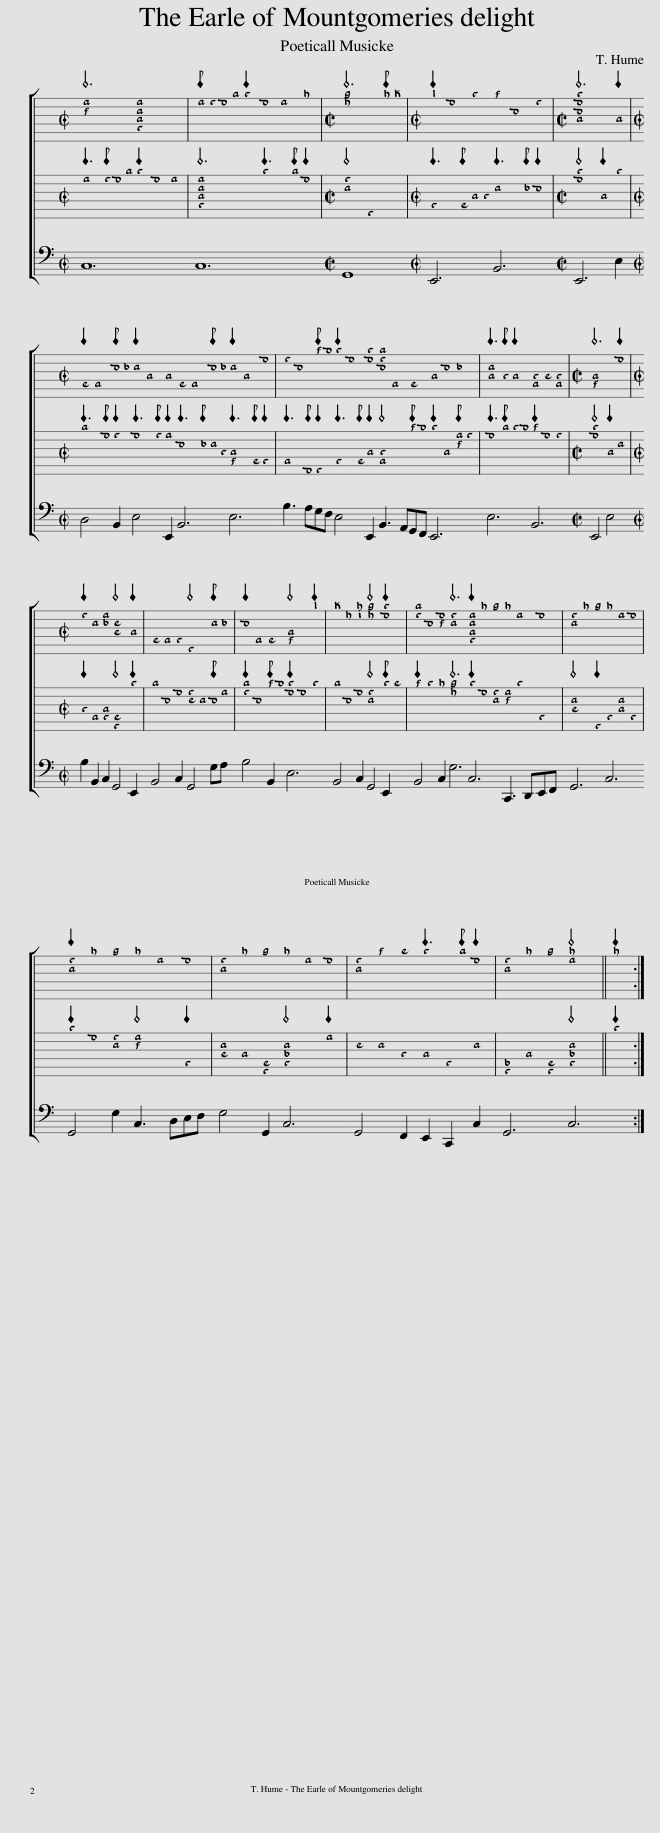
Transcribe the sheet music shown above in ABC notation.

X:1
%%score [ 1 2 3 ]
L:1/8
M:6/8
I:linebreak $
K:C
V:1 tab stafflines=6 strings="A1,D2,G2,C3,E3,A3,D4 nostems"
V:2 tab stafflines=6 strings="A1,D2,G2,C3,E3,A3,D4 nostems"
V:3
V:1
 [!3!A,!2!A,]6 [!5!A,,!4!C,!3!E,!2!A,]6 | !2!A, !2!B, !2!C !1!D !1!E2 !2!C2 !2!A,2 !1!A2 |[M:2/2] [!2!E!1!^G]6 !1!A !1!B |[M:3/4] !1!c2 !2!C2 !1!E2 !1!G2 !3!G,2 !2!B,2 |[M:2/2] [!4!C,!3!G,!2!C!1!E]6 !4!C,2 |$ %5
[M:3/4] !5!B,,2 !5!G,,2 !3!G, !3!F, !3!E,2 !4!C,2 !4!C,2 !5!B,,2 !5!G,,2 !3!G, !3!F, !3!E,2 !4!C,2 !2!C2 | !2!B,2 !3!G,2 !1!G !1!F !1!E2 !2!C2 [!2!C!1!E]2 [!3!G,!2!B,!1!D]2 !5!G,,2 !5!B,,2 !4!C,2 !3!G,2 !3!F,2 | [!4!C,!3!E,]3 !4!D, !4!C,2 [!5!G,,!4!D,]2 !4!E,2 [!5!G,,!4!D,]2 |[M:2/2] [!5!C,!4!C,]6 !2!C2 |$[M:3/4] !2!B,2 !3!E,2 [!3!F,!2!A,]2 [!4!E,!3!^G,]4 !4!C,2 | %10
 !5!B,,2 !5!G,,2 !5!A,,2 !6!E,,4 !3!E, !3!F, | !3!G,2 !5!G,,2 !5!B,,2 [!5!C,!4!C,]4 !1!c2 | !1!B2 !2!E2 [!2!F!1!A]2 [!2!E!1!^G]4 [!2!C!1!E]2 | [!2!B,!1!D]2 !3!G,2 [!3!A,!2!C]2 [!3!E,!2!B,]6 [!5!A,,!4!C,!3!E,!2!A,]2 !1!A2 !1!^G2 !1!A2 !2!A,2 !2!C2 | [!3!E,!2!B,]2 !1!A2 !1!^G2 !1!A2 !2!A,2 !2!C2 |$ %15
 [!3!E,!2!B,]2 !1!A2 !1!^G2 !1!A2 !2!A,2 !2!C2 | [!3!E,!2!B,]2 !1!A2 !1!^G2 !1!A2 !2!A,2 !2!C2 | [!3!E,!2!B,]2 !1!G2 !1!^F2 !1!E3 !1!D !2!C2 | [!3!E,!2!B,]2 !1!A2 !1!^G2 [!2!A,!1!A]4 !1!A2 :| %19
V:2
 !2!A,3 !2!B, !2!C !1!D !1!E2 !2!C2 !2!A,2 | [!5!A,,!4!C,!3!E,!2!A,]6 !1!E3 !1!D !2!C2 |[M:2/2] [!3!E,!2!B,]4 !6!E,,4 |[M:3/4] !5!A,,3 !5!B,, !4!C, !4!D, !3!E,3 !3!F, !3!G,2 |[M:2/2] [!2!C!1!E]4 !4!C,2 !1!E2 |$ %5
[M:3/4] !1!D3 !2!C !2!B,2 !2!C3 !2!B, !2!A,2 !3!G,3 !3!F, !3!E, !4!D, [!5!C,!4!C,]3 !5!B,, !5!A,,2 | !5!G,,3 !6!F,, !6!E,,2 !5!A,,3 !5!B,, !4!C,2 [!5!G,,!4!D,]4 !1!G !1!F !1!E2 !4!C,2 [!2!A,!3!A,] !2!B, | !2!C3 !1!D !1!E !1!F !1!G2 !2!C2 !2!B,2 |[M:2/2] [!2!C!1!E]4 !4!C,2 !3!E,2 |$[M:3/4] !4!D,2 !5!G,,2 [!5!A,,!4!C,]2 [!6!E,,!5!B,,]4 !1!E2 | %10
 !1!D2 !3!G,2 !2!C2 [!3!^G,!2!B,]2 !3!E,2 !3!=G, !2!A, | [!2!B,!1!D]2 !3!G,2 !1!G !1!F [!2!C!1!E]2 !2!C2 !1!E2 | !1!D2 !3!G,2 !2!C2 [!3!E,!2!B,]4 !1!E !1!^F | !1!G2 !1!E2 !1!A2 [!2!E!1!^G]6 !1!E2 !2!C2 [!3!E,!2!B,]2 [!3!A,!2!A,]2 !1!E2 !5!A,,2 | [!4!E,!3!E,]4 !6!E,,2 !5!A,,2 [!4!C,!3!E,]2 !5!A,,2 |$ %15
 !1!E2 !2!C2 [!3!E,!2!B,]2 [!3!A,!2!A,]4 !5!A,,2 | [!4!E,!3!E,]2 !4!C,2 [!6!E,,!5!B,,]2 [!5!A,,!4!^C,!3!E,]4 !2!A,2 | !3!^G,2 !3!E,2 !4!D,2 !4!C,2 !5!A,,2 !3!E,2 | [!6!E,,!5!^G,,]2 !4!C,2 [!6!E,,!5!B,,]2 [!5!A,,!4!^C,!3!E,]4 !1!E2 :| %19
V:3
 A,,12 | A,,12 |[M:2/2] E,,8 |[M:3/4] C,,6 G,,6 |[M:2/2] C,,6 C,2 |$ %5
[M:3/4] B,,4 G,,2 C,4 C,,2 G,,6 C,6 | G,3 F,E,D, C,4 C,,2 G,,3 F,,E,,D,, C,,6 | C,6 G,,6 |[M:2/2] C,,4 C,4 |$[M:3/4] G,2 G,,2 A,,2 E,,4 C,,2 | %10
 G,,4 A,,2 E,,4 E,F, | G,4 G,,2 C,6 | G,,4 A,,2 E,,4 C,,2 | G,,4 A,,2 E,6 A,,6 A,,,3 B,,,C,,D,, | E,,6 A,,6 |$ %15
 E,,4 E,2 A,,3 B,,C,D, | E,4 E,,2 A,,6 | E,,4 D,,2 C,,2 A,,,2 A,,2 | E,,6 A,,6 :| %19
